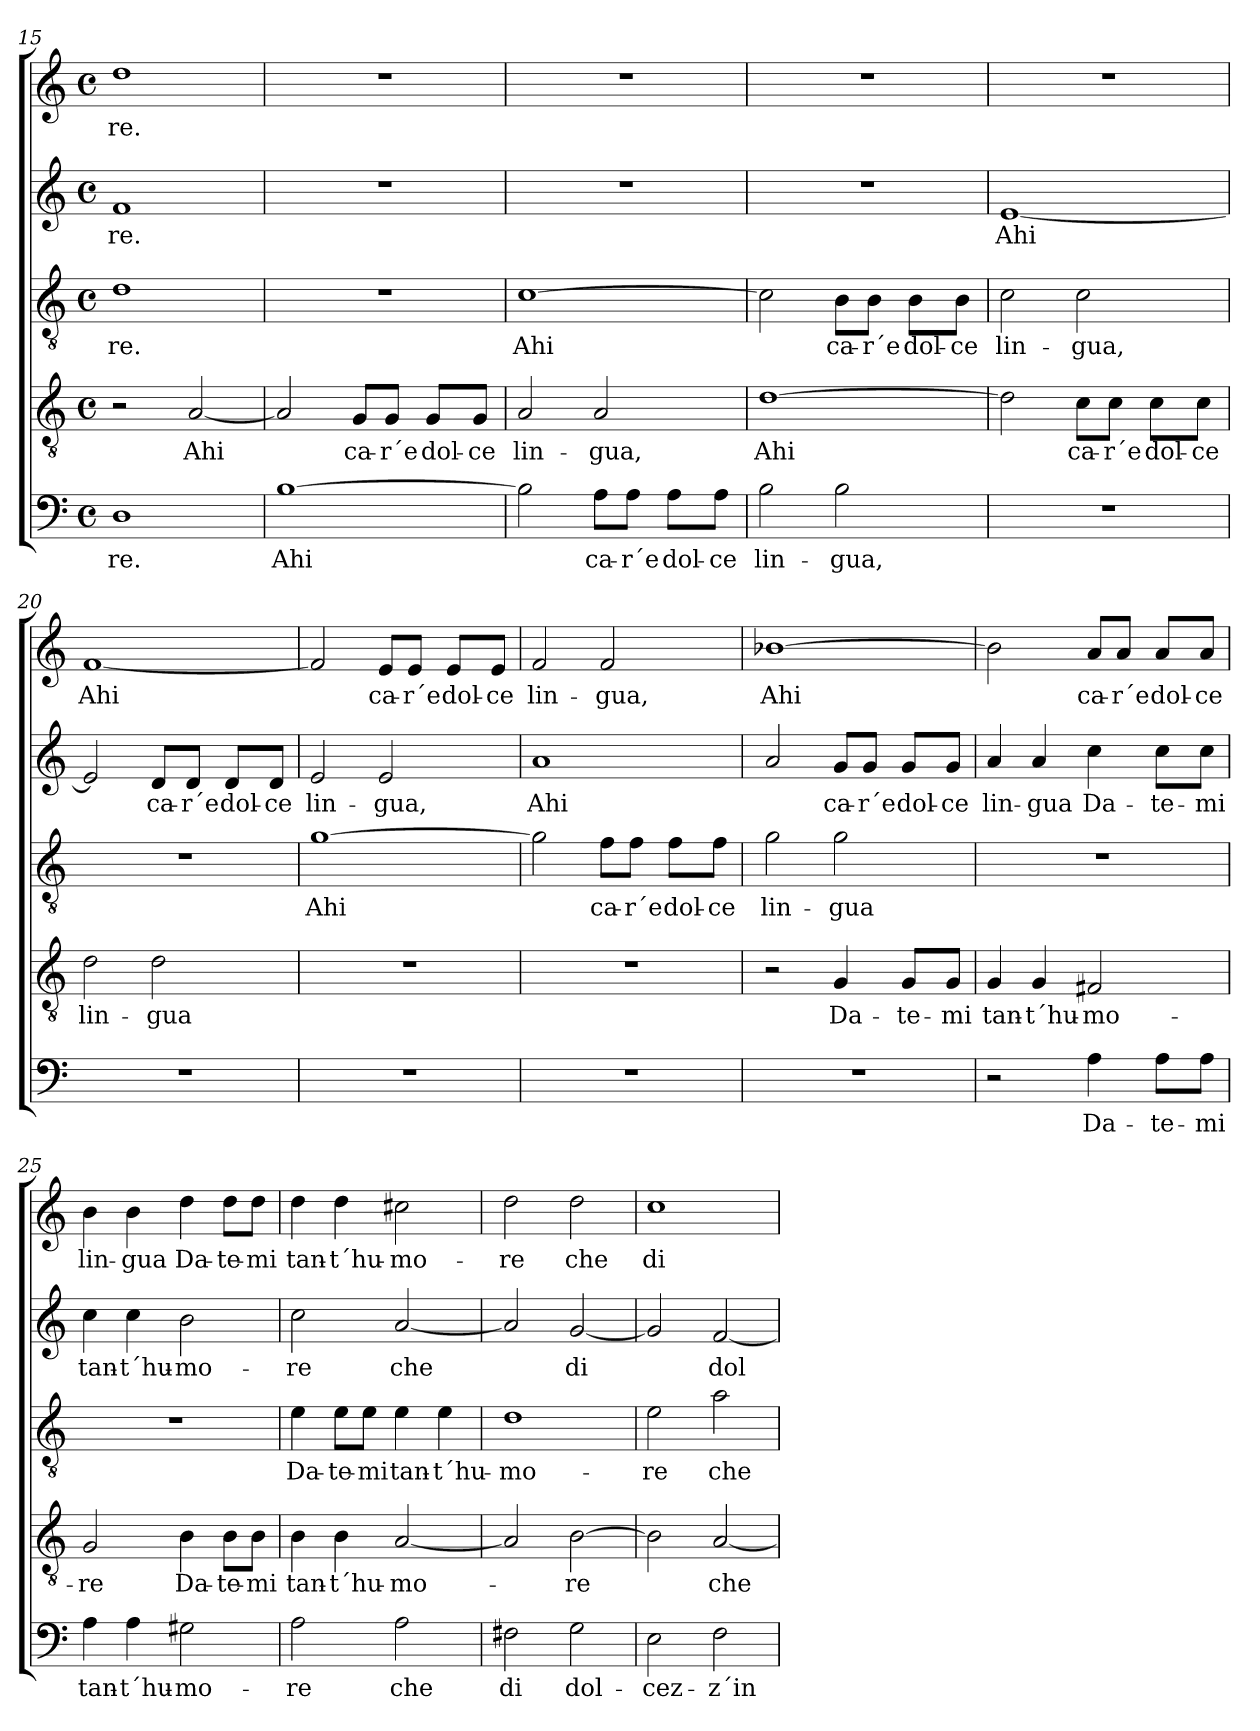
**kern	**text	**kern	**text	**kern	**text	**kern	**text	**kern	**text
*part5	*part5	*part4	*part4	*part3	*part3	*part2	*part2	*part1	*part1
*staff5	*staff5	*staff4	*staff4	*staff3	*staff3	*staff2	*staff2	*staff1	*staff1
!!LO:LB:g=z
*clefF4	*	*clefGv2	*	*clefGv2	*	*clefG2	*	*clefG2	*
*k[]	*	*k[]	*	*k[]	*	*k[]	*	*k[]	*
*C:	*	*C:	*	*C:	*	*C:	*	*C:	*
*M4/4	*	*M4/4	*	*M4/4	*	*M4/4	*	*M4/4	*
*met(c)	*	*met(c)	*	*met(c)	*	*met(c)	*	*met(c)	*
=15	=15	=15	=15	=15	=15	=15	=15	=15	=15
1D	-re.	2r	.	1d	-re.	1f	-re.	1dd	-re.
.	.	[2A/	Ahi	.	.	.	.	.	.
=16	=16	=16	=16	=16	=16	=16	=16	=16	=16
[1B	Ahi	2A/]	.	1r	.	1r	.	1r	.
.	.	8G/L	ca-	.	.	.	.	.	.
.	.	8G/J	-r´e	.	.	.	.	.	.
.	.	8G/L	dol-	.	.	.	.	.	.
.	.	8G/J	-ce	.	.	.	.	.	.
=17	=17	=17	=17	=17	=17	=17	=17	=17	=17
2B\]	.	2A/	lin-	[1c	Ahi	1r	.	1r	.
8A\L	ca-	2A/	-gua,	.	.	.	.	.	.
8A\J	-r´e	.	.	.	.	.	.	.	.
8A\L	dol-	.	.	.	.	.	.	.	.
8A\J	-ce	.	.	.	.	.	.	.	.
=18	=18	=18	=18	=18	=18	=18	=18	=18	=18
2B\	lin-	[1d	Ahi	2c\]	.	1r	.	1r	.
2B\	-gua,	.	.	8B\L	ca-	.	.	.	.
.	.	.	.	8B\J	-r´e	.	.	.	.
.	.	.	.	8B\L	dol-	.	.	.	.
.	.	.	.	8B\J	-ce	.	.	.	.
=19	=19	=19	=19	=19	=19	=19	=19	=19	=19
1r	.	2d\]	.	2c\	lin-	[1e	Ahi	1r	.
.	.	8c\L	ca-	2c\	-gua,	.	.	.	.
.	.	8c\J	-r´e	.	.	.	.	.	.
.	.	8c\L	dol-	.	.	.	.	.	.
.	.	8c\J	-ce	.	.	.	.	.	.
=20	=20	=20	=20	=20	=20	=20	=20	=20	=20
1r	.	2d\	lin-	1r	.	2e/]	.	[1f	Ahi
.	.	2d\	-gua	.	.	8d/L	ca-	.	.
.	.	.	.	.	.	8d/J	-r´e	.	.
.	.	.	.	.	.	8d/L	dol-	.	.
.	.	.	.	.	.	8d/J	-ce	.	.
!!LO:PB:g=z
=21	=21	=21	=21	=21	=21	=21	=21	=21	=21
1r	.	1r	.	[1g	Ahi	2e/	lin-	2f/]	.
.	.	.	.	.	.	2e/	-gua,	8e/L	ca-
.	.	.	.	.	.	.	.	8e/J	-r´e
.	.	.	.	.	.	.	.	8e/L	dol-
.	.	.	.	.	.	.	.	8e/J	-ce
=22	=22	=22	=22	=22	=22	=22	=22	=22	=22
1r	.	1r	.	2g\]	.	1a	Ahi	2f/	lin-
.	.	.	.	8f\L	ca-	.	.	2f/	-gua,
.	.	.	.	8f\J	-r´e	.	.	.	.
.	.	.	.	8f\L	dol-	.	.	.	.
.	.	.	.	8f\J	-ce	.	.	.	.
=23	=23	=23	=23	=23	=23	=23	=23	=23	=23
1r	.	2r	.	2g\	lin-	2a/	.	[1b-X	Ahi
.	.	4G/	Da-	2g\	-gua	8g/L	ca-	.	.
.	.	.	.	.	.	8g/J	-r´e	.	.
.	.	8G/L	-te-	.	.	8g/L	dol-	.	.
.	.	8G/J	-mi	.	.	8g/J	-ce	.	.
=24	=24	=24	=24	=24	=24	=24	=24	=24	=24
2r	.	4G/	tan-	1r	.	4a/	lin-	2b-\]	.
.	.	4G/	-t´hu-	.	.	4a/	-gua	.	.
4A\	Da-	2F#X/	-mo-	.	.	4cc\	Da-	8a/L	ca-
.	.	.	.	.	.	.	.	8a/J	-r´e
8A\L	-te-	.	.	.	.	8cc\L	-te-	8a/L	dol-
8A\J	-mi	.	.	.	.	8cc\J	-mi	8a/J	-ce
=25	=25	=25	=25	=25	=25	=25	=25	=25	=25
4A\	tan-	2G/	-re	1r	.	4cc\	tan-	4b\	lin-
4A\	-t´hu-	.	.	.	.	4cc\	-t´hu-	4b\	-gua
2G#X\	-mo-	4B\	Da-	.	.	2b\	-mo-	4dd\	Da-
.	.	8B\L	-te-	.	.	.	.	8dd\L	-te-
.	.	8B\J	-mi	.	.	.	.	8dd\J	-mi
=26	=26	=26	=26	=26	=26	=26	=26	=26	=26
2A\	-re	4B\	tan-	4e\	Da-	2cc\	-re	4dd\	tan-
.	.	4B\	-t´hu-	8e\L	-te-	.	.	4dd\	-t´hu-
.	.	.	.	8e\J	-mi	.	.	.	.
2A\	che	[2A/	-mo-	4e\	tan-	[2a/	che	2cc#X\	-mo-
.	.	.	.	4e\	-t´hu-	.	.	.	.
!!LO:LB:g=z
=27	=27	=27	=27	=27	=27	=27	=27	=27	=27
2F#X\	di	2A/]	.	1d	-mo-	2a/]	.	2dd\	-re
2G\	dol-	[2B\	-re	.	.	[2g/	di	2dd\	che
=28	=28	=28	=28	=28	=28	=28	=28	=28	=28
2E\	-cez-	2B\]	.	2e\	-re	2g/]	.	1cc	di
2F\	-z´in	[2A/	che	2a\	che	[2f/	dol-	.	.
=	=	=	=	=	=	=	=	=	=
*-	*-	*-	*-	*-	*-	*-	*-	*-	*-
